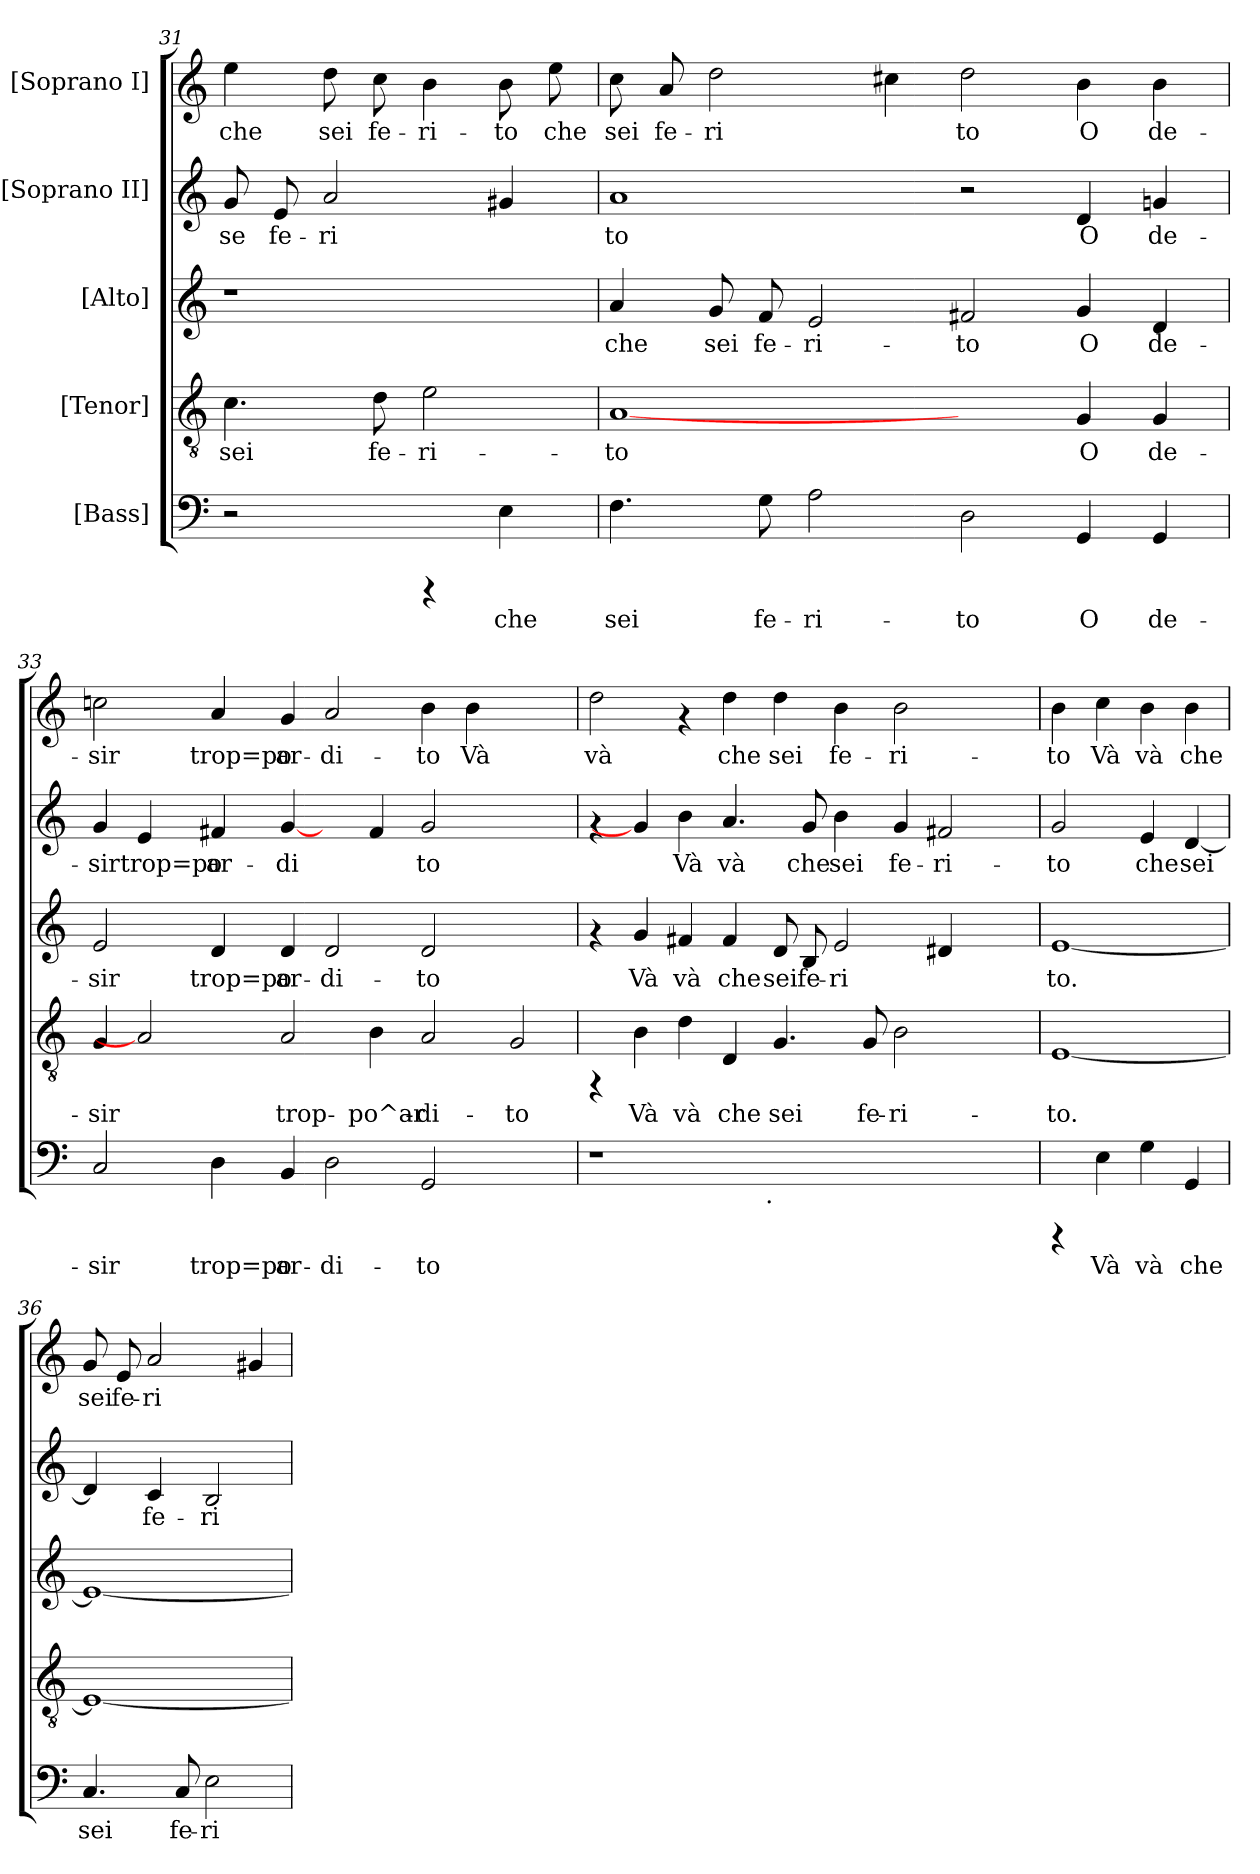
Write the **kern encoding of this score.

**kern	**text	**kern	**text	**kern	**text	**kern	**text	**kern	**text
*part5	*part5	*part4	*part4	*part3	*part3	*part2	*part2	*part1	*part1
*staff5	*staff5	*staff4	*staff4	*staff3	*staff3	*staff2	*staff2	*staff1	*staff1
*I"[Bass]	*	*I"[Tenor]	*	*I"[Alto]	*	*I"[Soprano II]	*	*I"[Soprano I]	*
*clefF4	*	*clefGv2	*	*clefG2	*	*clefG2	*	*clefG2	*
*k[]	*	*k[]	*	*k[]	*	*k[]	*	*k[]	*
*C:	*	*C:	*	*C:	*	*C:	*	*C:	*
=31	=31	=31	=31	=31	=31	=31	=31	=31	=31
!	!	!	!LO:LY:b:cj	!	!	!	!LO:LY:b:cj	!	!LO:LY:b:cj
2r	.	4.c\	sei	1r	.	8g/	se	4ee\	che
!	!	!	!	!	!	!	!LO:LY:b:cj	!	!
.	.	.	.	.	.	8e/	fe-	.	.
!	!	!	!	!	!	!	!LO:LY:b:cj	!	!LO:LY:b:cj
.	.	.	.	.	.	2a/	-ri-	8dd\	sei
!	!	!	!LO:LY:b:cj	!	!	!	!	!	!LO:LY:b:cj
.	.	8d\	fe-	.	.	.	.	8cc\	fe-
!	!	!	!LO:LY:b:cj	!	!	!	!	!	!LO:LY:b:cj
4rCCC	.	2e\	-ri-	.	.	.	.	4b\	-ri-
!	!LO:LY:b:cj	!	!	!	!	!	!LO:LY:b:cj	!	!LO:LY:b:cj
4E\	che	.	.	.	.	4g#X/	--	8b\	-to
!	!	!	!	!	!	!	!	!	!LO:LY:b:cj
.	.	.	.	.	.	.	.	8ee\	che
=32	=32	=32	=32	=32	=32	=32	=32	=32	=32
!	!LO:LY:b:cj	!	!LO:LY:b:cj	!	!LO:LY:b:cj	!	!LO:LY:b:cj	!	!LO:LY:b:cj
4.F\	sei	[1A	-to	4a/	che	1a	-to	8cc\	sei
!	!	!	!	!	!	!	!	!	!LO:LY:b:cj
.	.	.	.	.	.	.	.	8a/	fe-
!	!	!	!	!	!LO:LY:b:cj	!	!	!	!LO:LY:b:cj
.	.	.	.	8g/	sei	.	.	2dd\	-ri-
!	!LO:LY:b:cj	!	!	!	!LO:LY:b:cj	!	!	!	!
8G\	fe-	.	.	8f/	fe-	.	.	.	.
!	!LO:LY:b:cj	!	!	!	!LO:LY:b:cj	!	!	!	!
2A\	-ri-	.	.	2e/	-ri-	.	.	.	.
!	!	!	!	!	!	!	!	!	!LO:LY:b:cj
.	.	.	.	.	.	.	.	4cc#X\	--
!	!LO:LY:b:cj	!	!	!	!LO:LY:b:cj	!	!	!	!LO:LY:b:cj
2D\	-to	2ryy	.	2f#X/	-to	2r	.	2dd\	-to
!	!LO:LY:b:cj	!	!LO:LY:b:cj	!	!LO:LY:b:cj	!	!LO:LY:b:cj	!	!LO:LY:b:cj
4GG/	O	4G/	O	4g/	O	4d/	O	4b\	O
!	!LO:LY:b:cj	!	!LO:LY:b:cj	!	!LO:LY:b:cj	!	!LO:LY:b:cj	!	!LO:LY:b:cj
4GG/	de-	4G/	de-	4d/	de-	4gn/	de-	4b\	de-
!!LO:PB:g=z
=33	=33	=33	=33	=33	=33	=33	=33	=33	=33
!	!LO:LY:b:cj	!	!LO:LY:b:cj	!	!LO:LY:b:cj	!	!LO:LY:b:cj	!	!LO:LY:b:cj
2C/	-sir	4G/	-sir	2e/	-sir	4g/	-sir	2ccn\	-sir
!	!	!	!	!	!	!	!LO:LY:b:cj	!	!
.	.	2A]	.	.	.	4e/	trop=po	.	.
!	!LO:LY:b:cj	!	!	!	!LO:LY:b:cj	!	!LO:LY:b:cj	!	!LO:LY:b:cj
4D\	trop=po	.	.	4d/	trop=po	4f#X/	ar-	4a/	trop=po
!	!LO:LY:b:cj	!	!LO:LY:b:cj	!	!LO:LY:b:cj	!	!LO:LY:b:cj	!	!LO:LY:b:cj
4BB/	ar-	2A/	trop-	4d/	ar-	[4g/	-di-	4g/	ar-
!	!LO:LY:b:cj	!	!	!	!LO:LY:b:cj	!	!	!	!LO:LY:b:cj
2D\	-di-	.	.	2d/	-di-	4ryy	.	2a/	-di-
!	!	!	!LO:LY:b:cj	!	!	!	!LO:LY:b:cj	!	!
.	.	4B\	-po^ar-	.	.	4f#/	--	.	.
!	!LO:LY:b:cj	!	!LO:LY:b:cj	!	!LO:LY:b:cj	!	!LO:LY:b:cj	!	!LO:LY:b:cj
2GG/	-to	2A/	-di-	2d/	-to	2g/	-to	4b\	-to
!	!	!	!	!	!	!	!	!	!LO:LY:b:cj
.	.	.	.	.	.	.	.	4b\	Và
!	!	!	!LO:LY:b:cj	!	!	!	!	!	!
2ryy	.	2G/	-to	2ryy	.	2ryy	.	2ryy	.
=34	=34	=34	=34	=34	=34	=34	=34	=34	=34
!	!	!	!	!	!	!	!	!	!LO:LY:b:cj
*^	*	*	*	*	*	*	*	*	*
1r	2ryy	.	4rFF	.	4rf	.	4rf	.	2dd\	và
!	!	!	!	!LO:LY:b:cj	!	!LO:LY:b:cj	!	!	!	!
.	.	.	4B\	Và	4g/	Và	4g/]	.	.	.
!	!	!	!	!LO:LY:b:cj	!	!LO:LY:b:cj	!	!LO:LY:b:cj	!	!
.	4ryy	.	4d\	và	4f#X/	và	4b\	Và	4rf	.
!	!	!	!	!LO:LY:b:cj	!	!LO:LY:b:cj	!	!LO:LY:b:cj	!	!LO:LY:b:cj
.	8...ryy	.	4D/	che	4f#/	che	4.a/	và	4dd\	che
!	!LO:TX:b:t=.	!	!	!	!	!	!	!	!	!
.	1ryy	.	.	.	.	.	.	.	.	.
!	!	!	!	!LO:LY:b:cj	!	!LO:LY:b:cj	!	!	!	!LO:LY:b:cj
1ryy	.	.	4.G/	sei	8d/	sei	.	.	4dd\	sei
!	!	!	!	!	!	!LO:LY:b:cj	!	!LO:LY:b:cj	!	!
.	.	.	.	.	8B/	fe-	8g/	che	.	.
!	!	!	!	!	!	!LO:LY:b:cj	!	!LO:LY:b:cj	!	!LO:LY:b:cj
.	.	.	.	.	2e/	-ri-	4b\	sei	4b\	fe-
!	!	!	!	!LO:LY:b:cj	!	!	!	!	!	!
.	.	.	8G/	fe-	.	.	.	.	.	.
!	!	!	!	!LO:LY:b:cj	!	!	!	!LO:LY:b:cj	!	!LO:LY:b:cj
.	.	.	2B\	-ri-	.	.	4g/	fe-	2b\	-ri-
!	!	!	!	!	!	!LO:LY:b:cj	!	!LO:LY:b:cj	!	!
.	.	.	.	.	4d#X/	--	2f#X/	-ri-	.	.
.	4ryy	.	.	.	.	.	.	.	.	.
4ryy	.	.	4ryy	.	4ryy	.	.	.	4ryy	.
.	64ryy	.	.	.	.	.	.	.	.	.
=35	=35	=35	=35	=35	=35	=35	=35	=35	=35	=35
!	!	!	!	!LO:LY:b:cj	!	!LO:LY:b:cj	!	!LO:LY:b:cj	!	!LO:LY:b:cj
*v	*v	*	*	*	*	*	*	*	*	*
4rCCC	.	[<1E	-to.	[<1e	-to.	2g/	-to	4b\	-to
!	!LO:LY:b:cj	!	!	!	!	!	!	!	!LO:LY:b:cj
4E\	Và	.	.	.	.	.	.	4cc\	Và
!	!LO:LY:b:cj	!	!	!	!	!	!LO:LY:b:cj	!	!LO:LY:b:cj
4G\	và	.	.	.	.	4e/	che	4b\	và
!	!LO:LY:b:cj	!	!	!	!	!	!LO:LY:b:cj	!	!LO:LY:b:cj
4GG/	che	.	.	.	.	[<4d/	sei	4b\	che
=36	=36	=36	=36	=36	=36	=36	=36	=36	=36
!	!LO:LY:b:cj	!	!LO:LY:b:cj	!	!LO:LY:b:cj	!	!LO:LY:b:cj	!	!LO:LY:b:cj
4.C/	sei	1E_<	.	1e_<	.	4d/]	.	8g/	sei
!	!	!	!	!	!	!	!	!	!LO:LY:b:cj
.	.	.	.	.	.	.	.	8e/	fe-
!	!	!	!	!	!	!	!LO:LY:b:cj	!	!LO:LY:b:cj
.	.	.	.	.	.	4c/	fe-	2a/	-ri-
!	!LO:LY:b:cj	!	!	!	!	!	!	!	!
8C/	fe-	.	.	.	.	.	.	.	.
!	!LO:LY:b:cj	!	!	!	!	!	!LO:LY:b:cj	!	!
2E\	-ri-	.	.	.	.	2B/	-ri-	.	.
!	!	!	!	!	!	!	!	!	!LO:LY:b:cj
.	.	.	.	.	.	.	.	4g#X/	--
=	=	=	=	=	=	=	=	=	=
*-	*-	*-	*-	*-	*-	*-	*-	*-	*-
